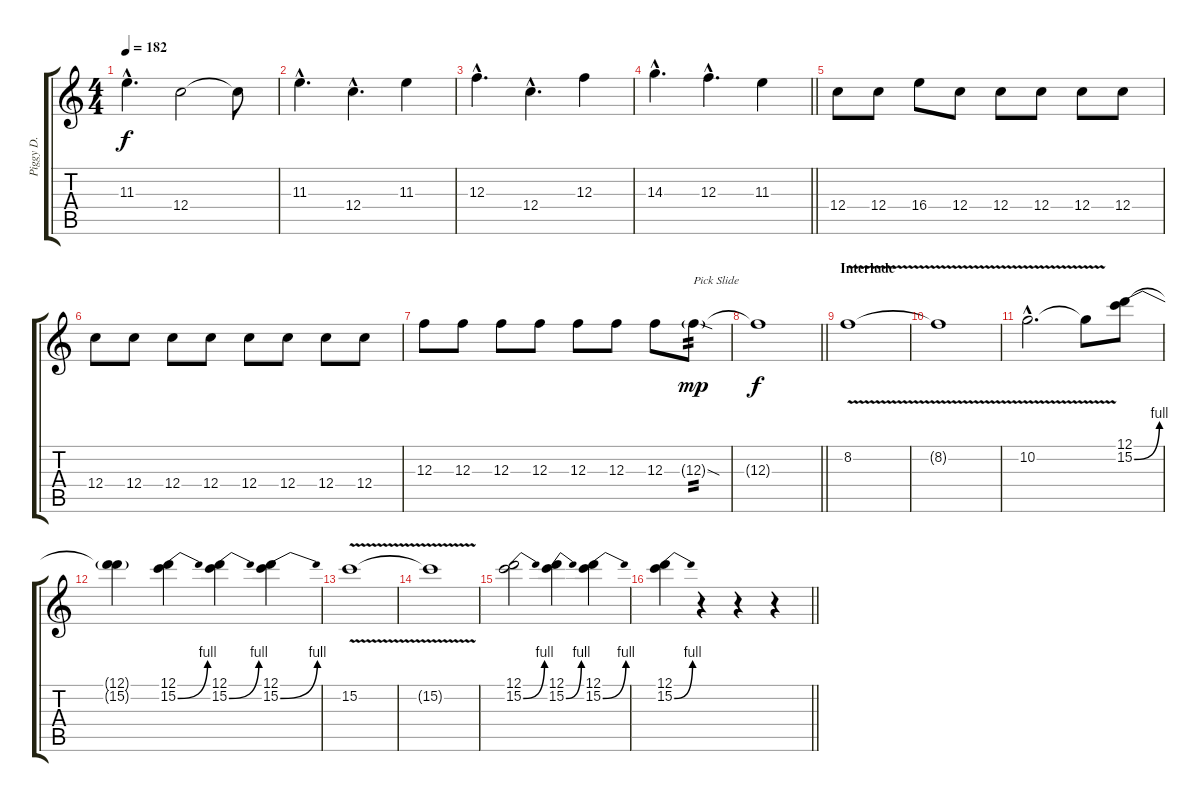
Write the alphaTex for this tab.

\track ("Piggy D." "Piggy D.") {instrument distortionguitar}
\staff {score tabs}
\tuning (D4 A3 F3 C3 G2 C2) {hide}
\ts (4 4)
\tempo 182
\clef g2
\ks c
11.3{hac}.4{d dy f} 12.4.2 12.4{t}.8 |
11.3{hac}.4{d} 12.4{hac}.4{d} 11.3.4 |
12.3{hac}.4{d} 12.4{hac}.4{d} 12.3.4 |
\barLineRight lightlight
14.3{hac}.4{d} 12.3{hac}.4{d} 11.3.4 |
12.4.8 12.4.8 16.4.8 12.4.8 12.4.8 12.4.8 12.4.8 12.4.8 |
12.4.8 12.4.8 12.4.8 12.4.8 12.4.8 12.4.8 12.4.8 12.4.8 |
12.3.8 12.3.8 12.3.8 12.3.8 12.3.8 12.3.8 12.3.8 12.3{sod g}.8{txt "Pick Slide" tp 2 dy mp} |
\barLineRight lightlight
12.3{t}.1{dy f} |
\section ("" "Interlude")
8.2{v}.1 |
8.2{t}.1 |
10.2{v hac}.2{d} 10.2{t}.8 (12.1 15.2{be (bend 0 0 60 4)}).8 |
(12.1{t} 15.2{t}).4 (12.1 15.2{be (bend 0 0 60 4)}).4 (12.1 15.2{be (bend 0 0 60 4)}).4 (12.1 15.2{be (bend 0 0 60 4)}).4 |
15.2{v}.1 |
15.2{t}.1 |
(12.1 15.2{be (bend 0 0 60 4)}).2 (12.1 15.2{be (bend 0 0 60 4)}).4 (12.1 15.2{be (bend 0 0 60 4)}).4 |
\barLineRight lightlight
(12.1 15.2{be (bend 0 0 60 4)}).4 r.4 r.4 r.4
